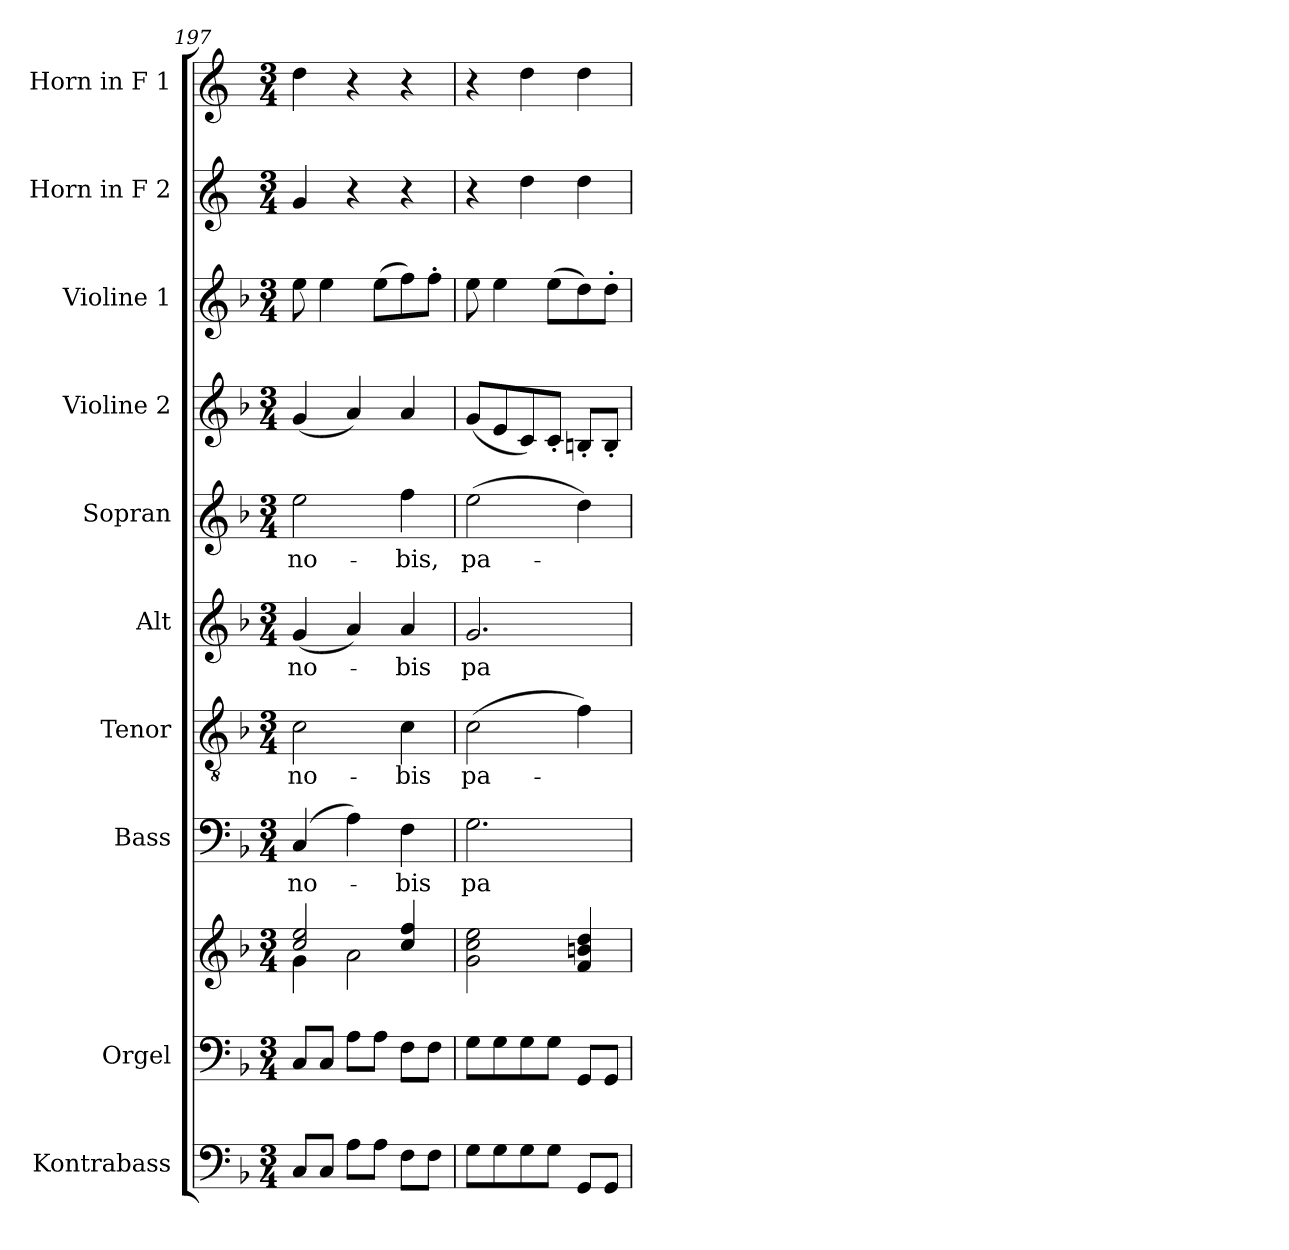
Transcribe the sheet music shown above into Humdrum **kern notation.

**kern	**kern	**kern	**kern	**text	**kern	**text	**kern	**text	**kern	**text	**kern	**kern	**kern	**kern
*part10	*part9	*part9	*part8	*part8	*part7	*part7	*part6	*part6	*part5	*part5	*part4	*part3	*part2	*part1
*staff11	*staff10	*staff9	*staff8	*staff8	*staff7	*staff7	*staff6	*staff6	*staff5	*staff5	*staff4	*staff3	*staff2	*staff1
*I"Kontrabass	*I"Orgel	*	*I"Bass	*	*I"Tenor	*	*I"Alt	*	*I"Sopran	*	*I"Violine 2	*I"Violine 1	*I"Horn in F 2	*I"Horn in F 1
*I'Kb.	*	*	*I'B.	*	*I'T.	*	*I'A.	*	*I'S.	*	*I'Vl. 2	*I'Vl. 1	*	*
*clefF4	*clefF4	*clefG2	*clefF4	*	*clefGv2	*	*clefG2	*	*clefG2	*	*clefG2	*clefG2	*clefG2	*clefG2
*ITrd7c12	*	*	*	*	*	*	*	*	*	*	*	*	*ITrd4c7	*ITrd4c7
*k[b-]	*k[b-]	*k[b-]	*k[b-]	*	*k[b-]	*	*k[b-]	*	*k[b-]	*	*k[b-]	*k[b-]	*k[b-]	*k[b-]
*F:	*F:	*F:	*F:	*	*F:	*	*F:	*	*F:	*	*F:	*F:	*F:	*F:
*M3/4	*M3/4	*M3/4	*M3/4	*	*M3/4	*	*M3/4	*	*M3/4	*	*M3/4	*M3/4	*M3/4	*M3/4
=197	=197	=197	=197	=197	=197	=197	=197	=197	=197	=197	=197	=197	=197	=197
*	*	*^	*	*	*	*	*	*	*	*	*	*	*	*
!	!	!	!	!	!LO:LY:b	!	!LO:LY:b	!	!LO:LY:b	!	!LO:LY:b	!	!	!	!
8CC/L	8C/L	2cc/ 2ee/	4g\	(4C/	no-	2c\	no-	(<4g/	no-	2ee\	no-	(<4g/	8ee\	4c/	4g\
8CC/J	8C/J	.	.	.	.	.	.	.	.	.	.	.	4ee\	.	.
8AA\L	8A\L	.	2a\	4A\)	.	.	.	4a/)	.	.	.	4a/)	.	4r	4r
8AA\J	8A\J	.	.	.	.	.	.	.	.	.	.	.	(>8ee\L	.	.
!	!	!	!	!	!LO:LY:b	!	!LO:LY:b	!	!LO:LY:b	!	!LO:LY:b	!	!	!	!
8FF\L	8F\L	4cc/ 4ff/	.	4F\	-bis	4c\	-bis	4a/	-bis	4ff\	-bis,	4a/	8ff\)	4r	4r
8FF\J	8F\J	.	.	.	.	.	.	.	.	.	.	.	8ff'>\J	.	.
*	*	*v	*v	*	*	*	*	*	*	*	*	*	*	*	*
!!LO:PB:g=z
=198	=198	=198	=198	=198	=198	=198	=198	=198	=198	=198	=198	=198	=198	=198
!	!	!	!	!LO:LY:b	!	!LO:LY:b	!	!LO:LY:b	!	!LO:LY:b	!	!	!	!
8GG\L	8G\L	2g\ 2cc\ 2ee\	2.G\	pa-	(>2c\	pa-	2.g/	pa-	(>2ee\	pa-	(<8g/L	8ee\	4r	4r
8GG\	8G\	.	.	.	.	.	.	.	.	.	8e/	4ee\	.	.
8GG\	8G\	.	.	.	.	.	.	.	.	.	8c/)	.	4g\	4g\
8GG\J	8G\J	.	.	.	.	.	.	.	.	.	8c'</J	(>8ee\L	.	.
8GGG/L	8GG/L	4f/ 4bn/ 4dd/	.	.	4f\)	.	.	.	4dd\)	.	8Bn'</L	8dd\)	4g\	4g\
8GGG/J	8GG/J	.	.	.	.	.	.	.	.	.	8B'</J	8dd'>\J	.	.
=	=	=	=	=	=	=	=	=	=	=	=	=	=	=
*-	*-	*-	*-	*-	*-	*-	*-	*-	*-	*-	*-	*-	*-	*-
